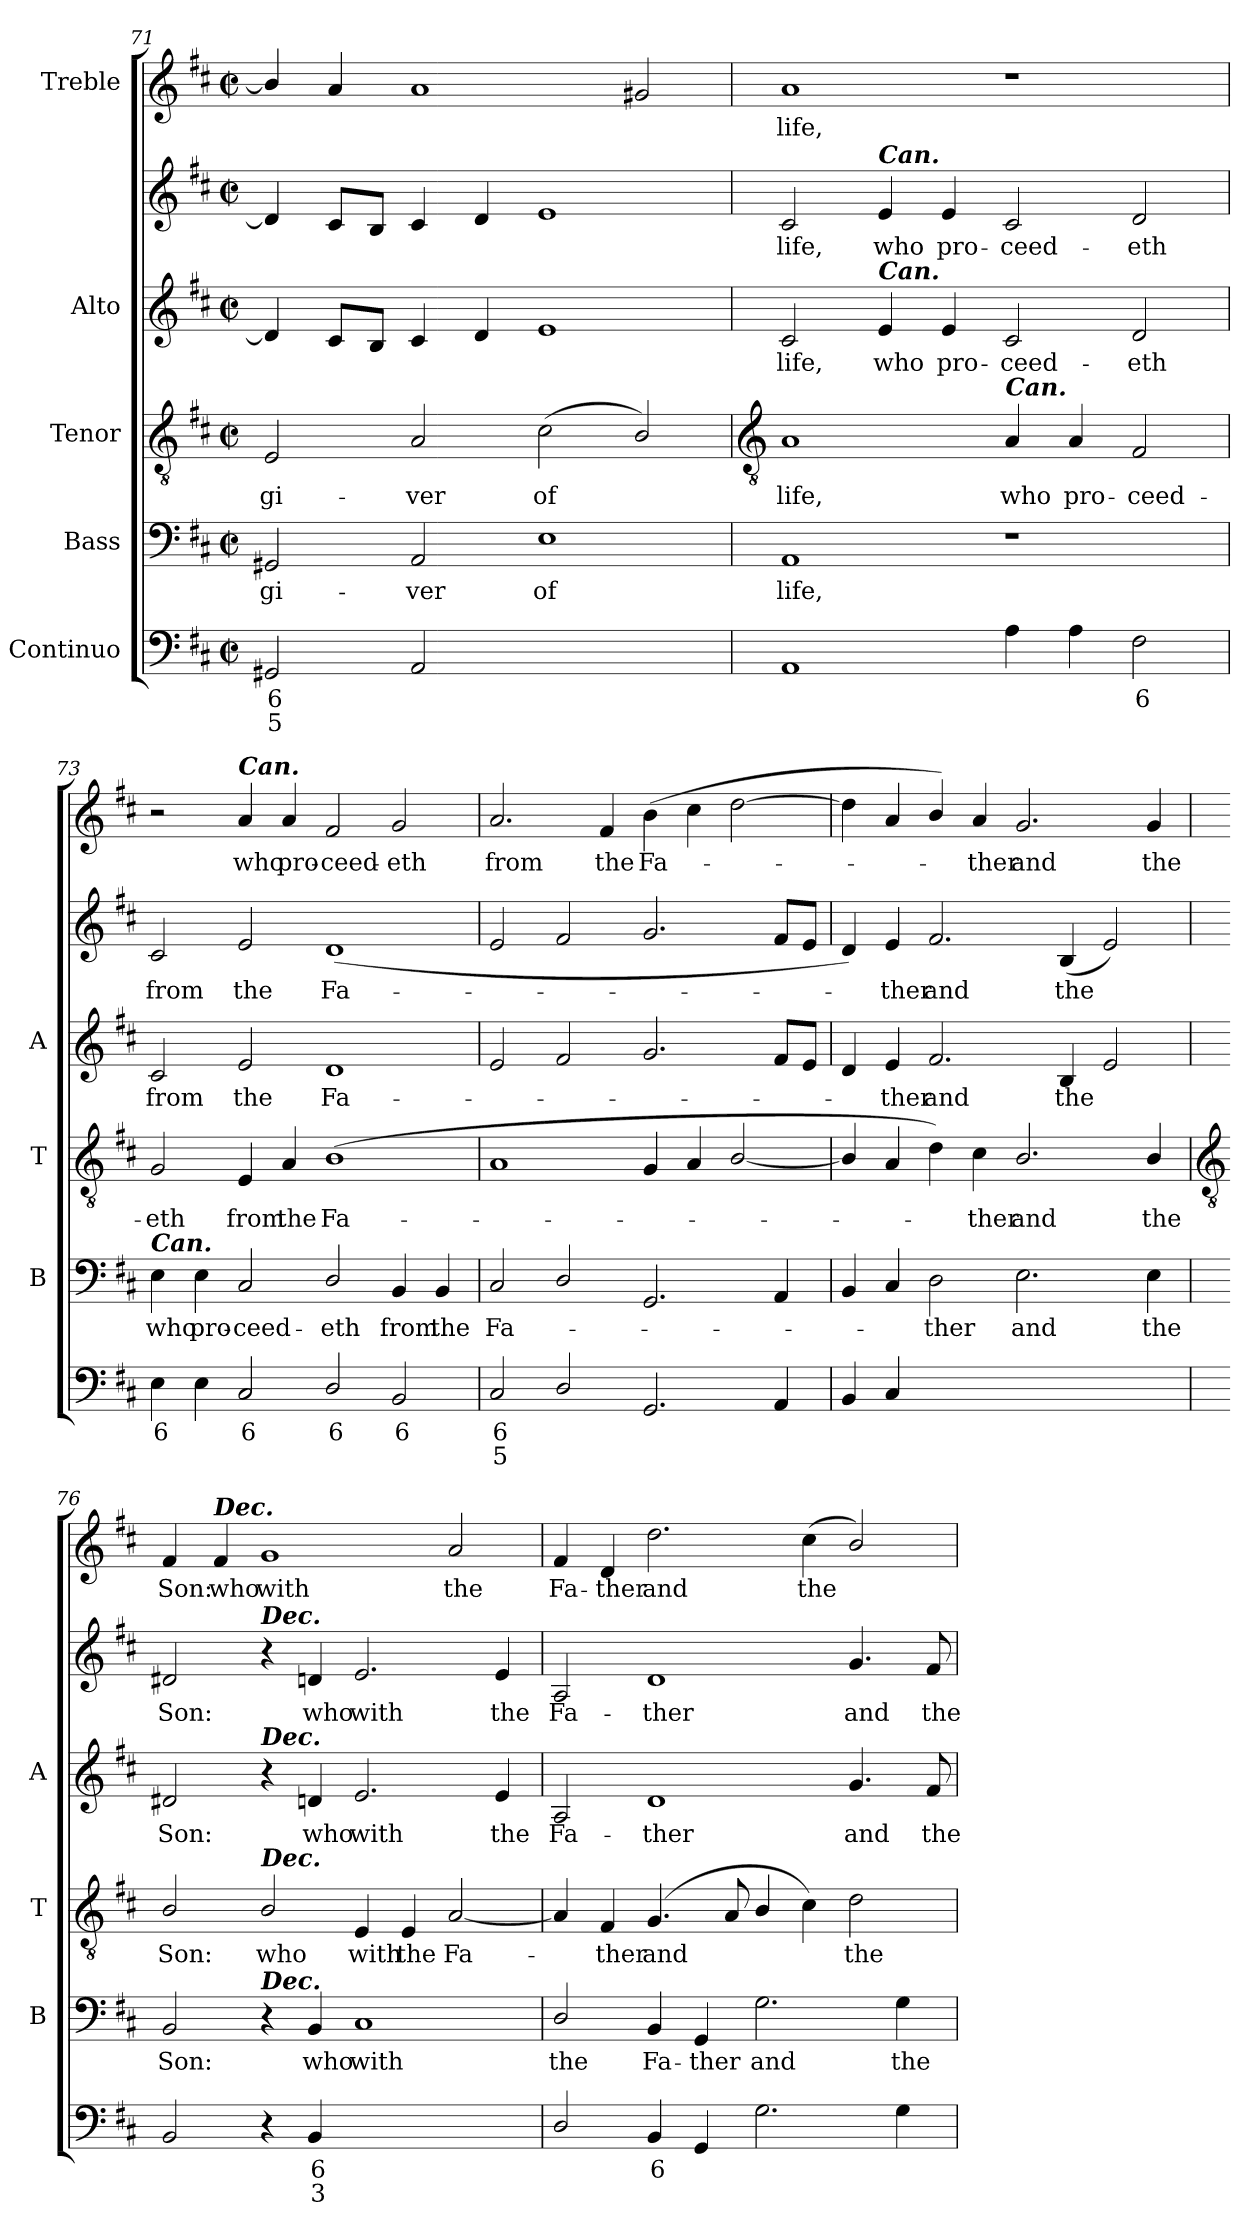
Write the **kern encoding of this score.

**kern	**text	**text	**kern	**text	**kern	**text	**kern	**text	**kern	**text	**kern	**text
*part5	*part5	*part5	*part4	*part4	*part3	*part3	*part2	*part2	*part2	*part2	*part1	*part1
*staff6	*staff6	*staff6	*staff5	*staff5	*staff4	*staff4	*staff3	*staff3	*staff2	*staff2	*staff1	*staff1
*I"Continuo	*	*	*I"Bass	*	*I"Tenor	*	*I"Alto	*	*	*	*I"Treble	*
*	*	*	*I'B	*	*I'T	*	*I'A	*	*	*	*	*
*clefF4	*	*	*clefF4	*	*clefGv2	*	*clefG2	*	*clefG2	*	*clefG2	*
*k[f#c#]	*	*	*k[f#c#]	*	*k[f#c#]	*	*k[f#c#]	*	*k[f#c#]	*	*k[f#c#]	*
*D:	*	*	*D:	*	*D:	*	*D:	*	*D:	*	*D:	*
*M4/2	*	*	*M4/2	*	*M4/2	*	*M4/2	*	*M4/2	*	*M4/2	*
*met(c|)	*	*	*met(c|)	*	*met(c|)	*	*met(c|)	*	*met(c|)	*	*met(c|)	*
=71	=71	=71	=71	=71	=71	=71	=71	=71	=71	=71	=71	=71
!	!LO:LY:b	!LO:LY:b	!	!LO:LY:b	!	!LO:LY:b	!	!	!	!	!	!
2GG#X	6	5	2GG#X	gi-	2E	gi-	4d]	.	4d]	.	4b/]	.
.	.	.	.	.	.	.	8c#L	.	8c#L	.	4a	.
.	.	.	.	.	.	.	8BJ	.	8BJ	.	.	.
!	!	!	!	!LO:LY:b	!	!LO:LY:b	!	!	!	!	!	!
2AA	.	.	2AA	-ver	2A	-ver	4c#	.	4c#	.	1a	.
.	.	.	.	.	.	.	4d	.	4d	.	.	.
!	!LO:LY:b	!LO:LY:b	!	!LO:LY:b	!	!LO:LY:b	!	!	!	!	!	!
[2Eyy	6	4	1E	of	(<2c#	of	1e	.	1e	.	.	.
!	!LO:LY:b	!LO:LY:b	!	!	!	!	!	!	!	!	!	!
2Eyy]	5	3	.	.	2B/)	.	.	.	.	.	2g#X	.
!!LO:LB:g=z
=72	=72	=72	=72	=72	=72	=72	=72	=72	=72	=72	=72	=72
*	*	*	*	*	*clefGv2	*	*	*	*	*	*	*
!	!	!	!	!LO:LY:b	!	!LO:LY:b	!	!LO:LY:b	!	!LO:LY:b	!	!LO:LY:b
1AA	.	.	1AA	life,	1A	life,	2c#	life,	2c#	life,	1a	life,
!	!	!	!	!	!	!	!	!	!LO:TX:a:Bi:t=Can.	!	!	!
!	!	!	!	!	!	!	!LO:TX:a:Bi:t=Can.	!	!	!	!	!
!	!	!	!	!	!	!	!	!LO:LY:b	!	!LO:LY:b	!	!
.	.	.	.	.	.	.	4e	who	4e	who	.	.
!	!	!	!	!	!	!	!	!LO:LY:b	!	!LO:LY:b	!	!
.	.	.	.	.	.	.	4e	pro-	4e	pro-	.	.
!	!	!	!	!	!LO:TX:a:Bi:t=Can.	!	!	!	!	!	!	!
!	!	!	!	!	!	!LO:LY:b	!	!LO:LY:b	!	!LO:LY:b	!	!
4A	.	.	1r	.	4A	who	2c#	-ceed-	2c#	-ceed-	1r	.
!	!	!	!	!	!	!LO:LY:b	!	!	!	!	!	!
4A	.	.	.	.	4A	pro-	.	.	.	.	.	.
!	!LO:LY:b	!	!	!	!	!LO:LY:b	!	!LO:LY:b	!	!LO:LY:b	!	!
2F#	6	.	.	.	2F#	-ceed-	2d	-eth	2d	-eth	.	.
=73	=73	=73	=73	=73	=73	=73	=73	=73	=73	=73	=73	=73
!	!	!	!LO:TX:a:Bi:t=Can.	!	!	!	!	!	!	!	!	!
!	!LO:LY:b	!	!	!LO:LY:b	!	!LO:LY:b	!	!LO:LY:b	!	!LO:LY:b	!	!
4E	6	.	4E	who	2G	-eth	2c#	from	2c#	from	2r	.
!	!	!	!	!LO:LY:b	!	!	!	!	!	!	!	!
4E	.	.	4E	pro-	.	.	.	.	.	.	.	.
!	!	!	!	!	!	!	!	!	!	!	!LO:TX:a:Bi:t=Can.	!
!	!LO:LY:b	!	!	!LO:LY:b	!	!LO:LY:b	!	!LO:LY:b	!	!LO:LY:b	!	!LO:LY:b
2C#	6	.	2C#	-ceed-	4E	from	2e	the	2e	the	4a	who
!	!	!	!	!	!	!LO:LY:b	!	!	!	!	!	!LO:LY:b
.	.	.	.	.	4A	the	.	.	.	.	4a	pro-
!	!LO:LY:b	!	!	!LO:LY:b	!	!LO:LY:b	!	!LO:LY:b	!	!LO:LY:b	!	!LO:LY:b
2D/	6	.	2D/	-eth	(<1B/	Fa-	1d	Fa-	(<1d	Fa-	2f#	-ceed-
!	!LO:LY:b	!	!	!LO:LY:b	!	!	!	!	!	!	!	!LO:LY:b
2BB	6	.	4BB	from	.	.	.	.	.	.	2g	-eth
!	!	!	!	!LO:LY:b	!	!	!	!	!	!	!	!
.	.	.	4BB	the	.	.	.	.	.	.	.	.
=74	=74	=74	=74	=74	=74	=74	=74	=74	=74	=74	=74	=74
!	!LO:LY:b	!LO:LY:b	!	!LO:LY:b	!	!	!	!	!	!	!	!LO:LY:b
2C#	6	5	2C#	Fa-	1A	.	2e	.	2e	.	2.a	from
2D/	.	.	2D/	.	.	.	2f#	.	2f#	.	.	.
!	!	!	!	!	!	!	!	!	!	!	!	!LO:LY:b
.	.	.	.	.	.	.	.	.	.	.	4f#	the
!	!	!	!	!	!	!	!	!	!	!	!	!LO:LY:b
2.GG	.	.	2.GG	.	4G	.	2.g	.	2.g	.	(>4b	Fa-
.	.	.	.	.	4A	.	.	.	.	.	4cc#	.
.	.	.	.	.	[2B/	.	.	.	.	.	[2dd	.
4AA	.	.	4AA	.	.	.	8f#L	.	8f#L	.	.	.
.	.	.	.	.	.	.	8eJ	.	8eJ	.	.	.
=75	=75	=75	=75	=75	=75	=75	=75	=75	=75	=75	=75	=75
4BB	.	.	4BB	.	4B/]	.	4d	.	4d)	.	4dd]	.
!	!	!	!	!	!	!	!	!LO:LY:b	!	!LO:LY:b	!	!
4C#	.	.	4C#	.	4A	.	4e	ther	4e	ther	4a	.
!	!LO:LY:b	!	!	!LO:LY:b	!	!	!	!LO:LY:b	!	!LO:LY:b	!	!
[4Dyy	6	.	2D	ther	4d)	.	2.f#	and	2.f#	and	4b/)	.
!	!LO:LY:b	!	!	!	!	!LO:LY:b	!	!	!	!	!	!LO:LY:b
4Dyy]	5	.	.	.	4c#	ther	.	.	.	.	4a	ther
!	!LO:LY:b	!	!	!LO:LY:b	!	!LO:LY:b	!	!	!	!	!	!LO:LY:b
[2Eyy	9	.	2.E	and	2.B/	and	.	.	.	.	2.g	and
!	!	!	!	!	!	!	!	!LO:LY:b	!	!LO:LY:b	!	!
.	.	.	.	.	.	.	4B	the	(<4B	the	.	.
!	!LO:LY:b	!	!	!	!	!	!	!	!	!	!	!
2Eyy]	8	.	.	.	.	.	2e	.	2e)	.	.	.
!	!	!	!	!LO:LY:b	!	!LO:LY:b	!	!	!	!	!	!LO:LY:b
.	.	.	4E	the	4B/	the	.	.	.	.	4g	the
!!LO:LB:g=z
=76	=76	=76	=76	=76	=76	=76	=76	=76	=76	=76	=76	=76
*	*	*	*	*	*clefGv2	*	*	*	*	*	*	*
!	!	!	!	!LO:LY:b	!	!LO:LY:b	!	!LO:LY:b	!	!LO:LY:b	!	!LO:LY:b
2BB	.	.	2BB	Son:	2B/	Son:	2d#X	Son:	2d#X	Son:	4f#	Son:
!	!	!	!	!	!	!	!	!	!	!	!LO:TX:a:Bi:t=Dec.	!
!	!	!	!	!	!	!	!	!	!	!	!	!LO:LY:b
.	.	.	.	.	.	.	.	.	.	.	4f#	who
!	!	!	!	!	!	!	!	!	!LO:TX:a:Bi:t=Dec.	!	!	!
!	!	!	!	!	!	!	!LO:TX:a:Bi:t=Dec.	!	!	!	!	!
!	!	!	!	!	!LO:TX:a:Bi:t=Dec.	!	!	!	!	!	!	!
!	!	!	!LO:TX:a:Bi:t=Dec.	!	!	!	!	!	!	!	!	!
!	!	!	!	!	!	!LO:LY:b	!	!	!	!	!	!LO:LY:b
4r	.	.	4r	.	2B/	who	4r	.	4r	.	1g	with
!	!LO:LY:b	!LO:LY:b	!	!LO:LY:b	!	!	!	!LO:LY:b	!	!LO:LY:b	!	!
4BB	6	3	4BB	who	.	.	4dn	who	4dn	who	.	.
!	!LO:LY:b	!	!	!LO:LY:b	!	!LO:LY:b	!	!LO:LY:b	!	!LO:LY:b	!	!
[2C#yy	5	.	1C#	with	4E	with	2.e	with	2.e	with	.	.
!	!	!	!	!	!	!LO:LY:b	!	!	!	!	!	!
.	.	.	.	.	4E	the	.	.	.	.	.	.
!	!LO:LY:b	!	!	!	!	!LO:LY:b	!	!	!	!	!	!LO:LY:b
2C#yy]	6	.	.	.	[2A	Fa-	.	.	.	.	2a	the
!	!	!	!	!	!	!	!	!LO:LY:b	!	!LO:LY:b	!	!
.	.	.	.	.	.	.	4e	the	4e	the	.	.
=77	=77	=77	=77	=77	=77	=77	=77	=77	=77	=77	=77	=77
!	!	!	!	!LO:LY:b	!	!	!	!LO:LY:b	!	!LO:LY:b	!	!LO:LY:b
2D/	.	.	2D/	the	4A]	.	2A	Fa-	2A	Fa-	4f#	Fa-
!	!	!	!	!	!	!LO:LY:b	!	!	!	!	!	!LO:LY:b
.	.	.	.	.	4F#	ther	.	.	.	.	4d	-ther
!	!LO:LY:b	!	!	!LO:LY:b	!	!LO:LY:b	!	!LO:LY:b	!	!LO:LY:b	!	!LO:LY:b
4BB	6	.	4BB	Fa-	(<4.G	and	1d	-ther	1d	-ther	2.dd	and
!	!	!	!	!LO:LY:b	!	!	!	!	!	!	!	!
4GG	.	.	4GG	-ther	.	.	.	.	.	.	.	.
.	.	.	.	.	8A	.	.	.	.	.	.	.
!	!	!	!	!LO:LY:b	!	!	!	!	!	!	!	!
2.G	.	.	2.G	and	4B/	.	.	.	.	.	.	.
!	!	!	!	!	!	!	!	!	!	!	!	!LO:LY:b
.	.	.	.	.	4c#)	.	.	.	.	.	(<4cc#	the
!	!	!	!	!	!	!LO:LY:b	!	!LO:LY:b	!	!LO:LY:b	!	!
.	.	.	.	.	2d	the	4.g	and	4.g	and	2b/)	.
!	!	!	!	!LO:LY:b	!	!	!	!	!	!	!	!
4G	.	.	4G	the	.	.	.	.	.	.	.	.
!	!	!	!	!	!	!	!	!LO:LY:b	!	!LO:LY:b	!	!
.	.	.	.	.	.	.	8f#	the	8f#	the	.	.
=	=	=	=	=	=	=	=	=	=	=	=	=
*-	*-	*-	*-	*-	*-	*-	*-	*-	*-	*-	*-	*-
